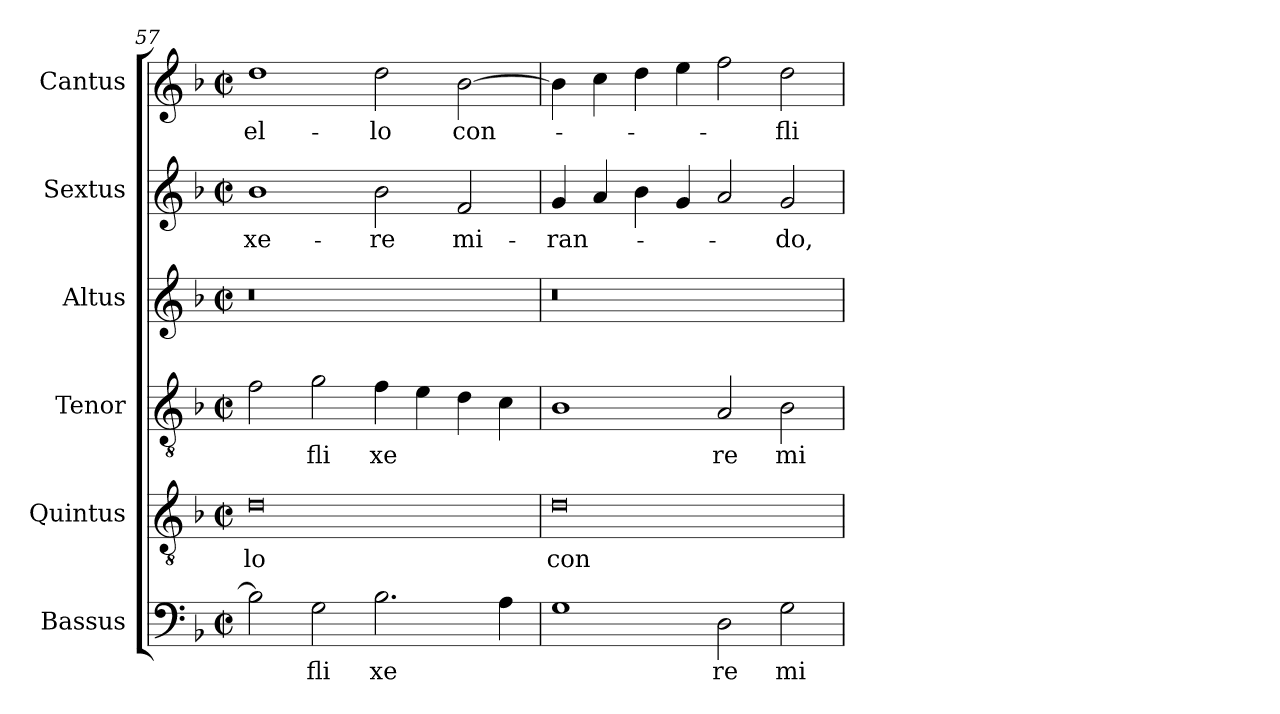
**kern	**text	**kern	**text	**kern	**text	**kern	**kern	**text	**kern	**text
*part6	*part6	*part5	*part5	*part4	*part4	*part3	*part2	*part2	*part1	*part1
*staff6	*staff6	*staff5	*staff5	*staff4	*staff4	*staff3	*staff2	*staff2	*staff1	*staff1
*I"Bassus	*	*I"Quintus	*	*I"Tenor	*	*I"Altus	*I"Sextus	*	*I"Cantus	*
*clefF4	*	*clefGv2	*	*clefGv2	*	*clefG2	*clefG2	*	*clefG2	*
*k[b-]	*	*k[b-]	*	*k[b-]	*	*k[b-]	*k[b-]	*	*k[b-]	*
*F:	*	*F:	*	*F:	*	*F:	*F:	*	*F:	*
*M2/2	*	*M2/2	*	*M2/2	*	*M2/2	*M2/2	*	*M2/2	*
*met(c|)	*	*met(c|)	*	*met(c|)	*	*met(c|)	*met(c|)	*	*met(c|)	*
=57	=57	=57	=57	=57	=57	=57	=57	=57	=57	=57
!	!	!	!LO:LY:b:cj	!	!	!	!	!LO:LY:b:cj	!	!LO:LY:b:cj
2B-\]	.	0d	lo	2f\	.	0r	1b-	-xe-	1dd	-el-
!	!LO:LY:b:cj	!	!	!	!LO:LY:b:cj	!	!	!	!	!
2G\	fli	.	.	2g\	fli	.	.	.	.	.
!	!LO:LY:b:cj	!	!	!	!LO:LY:b:cj	!	!	!LO:LY:b:cj	!	!LO:LY:b:cj
2.B-\	xe	.	.	4f\	xe	.	2b-\	-re	2dd\	-lo
.	.	.	.	4e\	.	.	.	.	.	.
!	!	!	!	!	!	!	!	!LO:LY:b:cj	!	!LO:LY:b
.	.	.	.	4d\	.	.	2f/	mi-	[>2b-\	con-
4A\	.	.	.	4c\	.	.	.	.	.	.
=58	=58	=58	=58	=58	=58	=58	=58	=58	=58	=58
!	!	!	!LO:LY:b:cj	!	!	!	!	!LO:LY:b	!	!
1G	.	0d	con	1B-	.	0r	4g/	-ran-	4b-\]	.
.	.	.	.	.	.	.	4a/	.	4cc\	.
.	.	.	.	.	.	.	4b-\	.	4dd\	.
.	.	.	.	.	.	.	4g/	.	4ee\	.
!	!LO:LY:b:cj	!	!	!	!LO:LY:b:cj	!	!	!	!	!
2D\	re	.	.	2A/	re	.	2a/	.	2ff\	.
!	!LO:LY:b:cj	!	!	!	!LO:LY:b:cj	!	!	!LO:LY:b:cj	!	!LO:LY:b:cj
2G\	mi	.	.	2B-\	mi	.	2g/	-do,	2dd\	-fli-
=	=	=	=	=	=	=	=	=	=	=
*-	*-	*-	*-	*-	*-	*-	*-	*-	*-	*-
